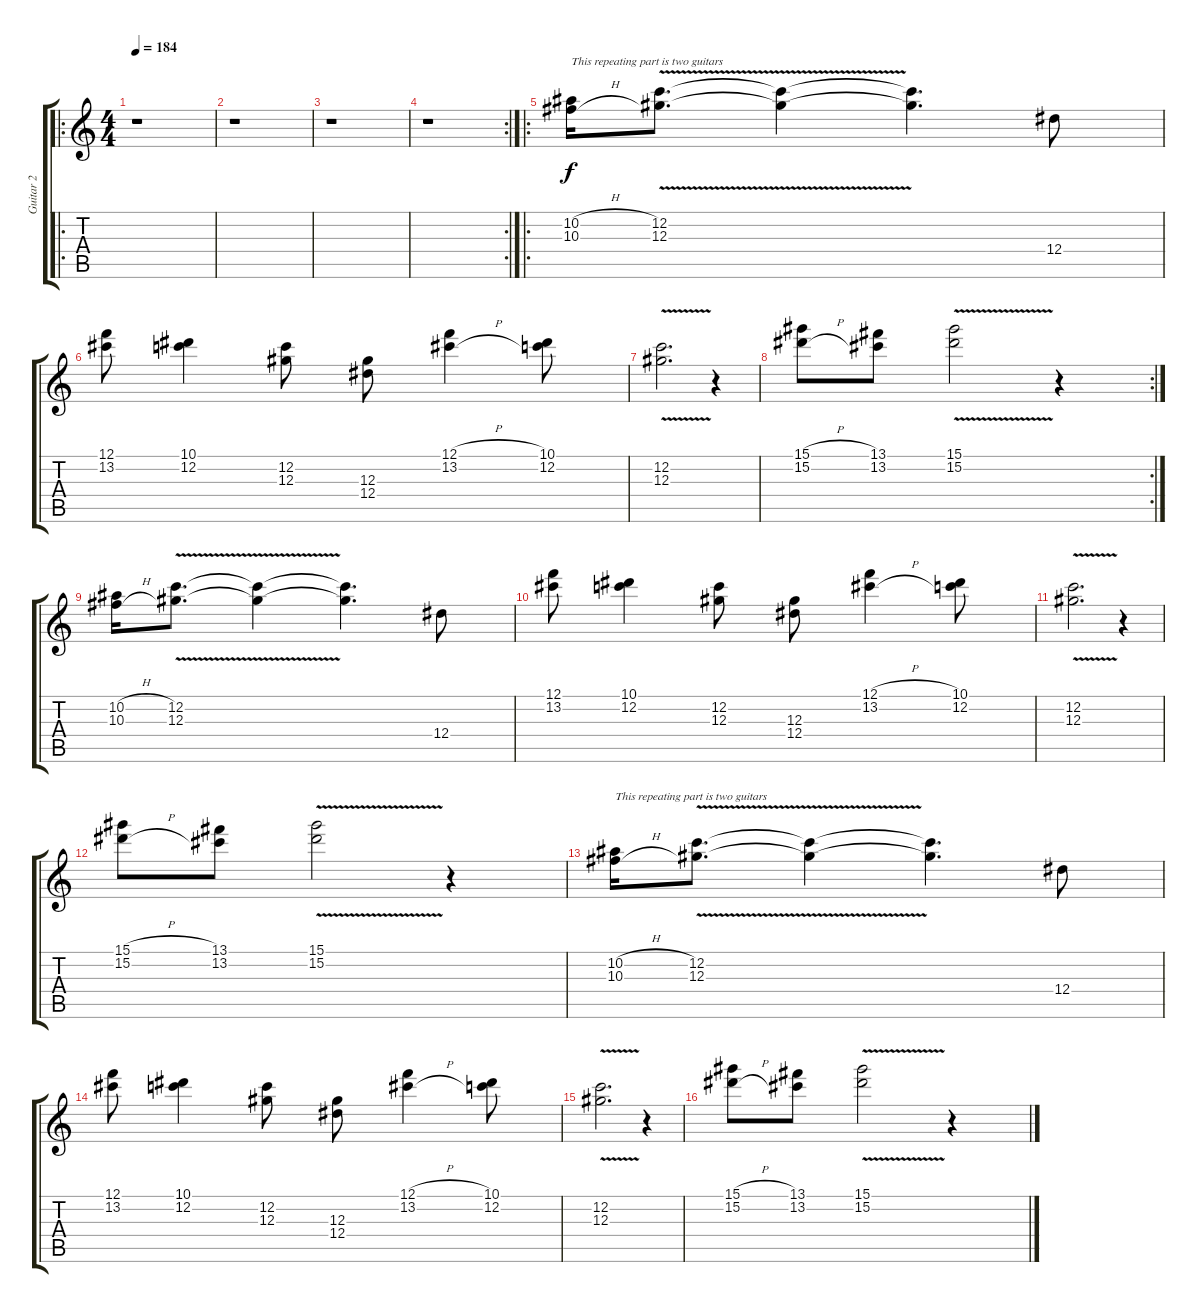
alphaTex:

\track ("Guitar 2" "Guitar 2") {instrument electricguitarclean}
\staff {score tabs}
\tuning (F4 C4 Ab3 Eb3 Bb2 F2) {hide}
\ro
\ts (4 4)
\tempo 184
\clef g2
\ks c
r.1{dy f} |
r.1 |
r.1 |
\rc 2
r.1 |
\ro
(10.2{h} 10.3{h}).16{txt "This repeating part is two guitars"} (12.2{v} 12.3{v}).8{d} (12.2{t} 12.3{t}).4 (12.2{t} 12.3{t}).4{d} 12.4.8 |
(12.1 13.2).8 (10.1 12.2).4 (12.2 12.3).8 (12.3 12.4).8 (12.1{h} 13.2{h}).4 (10.1 12.2).8 |
(12.2{v} 12.3{v}).2{d} r.4 |
\rc 2
(15.1{h} 15.2{h}).8 (13.1 13.2).8 (15.1{v} 15.2{v}).2 r.4 |
(10.2{h} 10.3{h}).16 (12.2{v} 12.3{v}).8{d} (12.2{t} 12.3{t}).4 (12.2{t} 12.3{t}).4{d} 12.4.8 |
(12.1 13.2).8 (10.1 12.2).4 (12.2 12.3).8 (12.3 12.4).8 (12.1{h} 13.2{h}).4 (10.1 12.2).8 |
(12.2{v} 12.3{v}).2{d} r.4 |
(15.1{h} 15.2{h}).8 (13.1 13.2).8 (15.1{v} 15.2{v}).2 r.4 |
(10.2{h} 10.3{h}).16{txt "This repeating part is two guitars"} (12.2{v} 12.3{v}).8{d} (12.2{t} 12.3{t}).4 (12.2{t} 12.3{t}).4{d} 12.4.8 |
(12.1 13.2).8 (10.1 12.2).4 (12.2 12.3).8 (12.3 12.4).8 (12.1{h} 13.2{h}).4 (10.1 12.2).8 |
(12.2{v} 12.3{v}).2{d} r.4 |
(15.1{h} 15.2{h}).8 (13.1 13.2).8 (15.1{v} 15.2{v}).2 r.4
